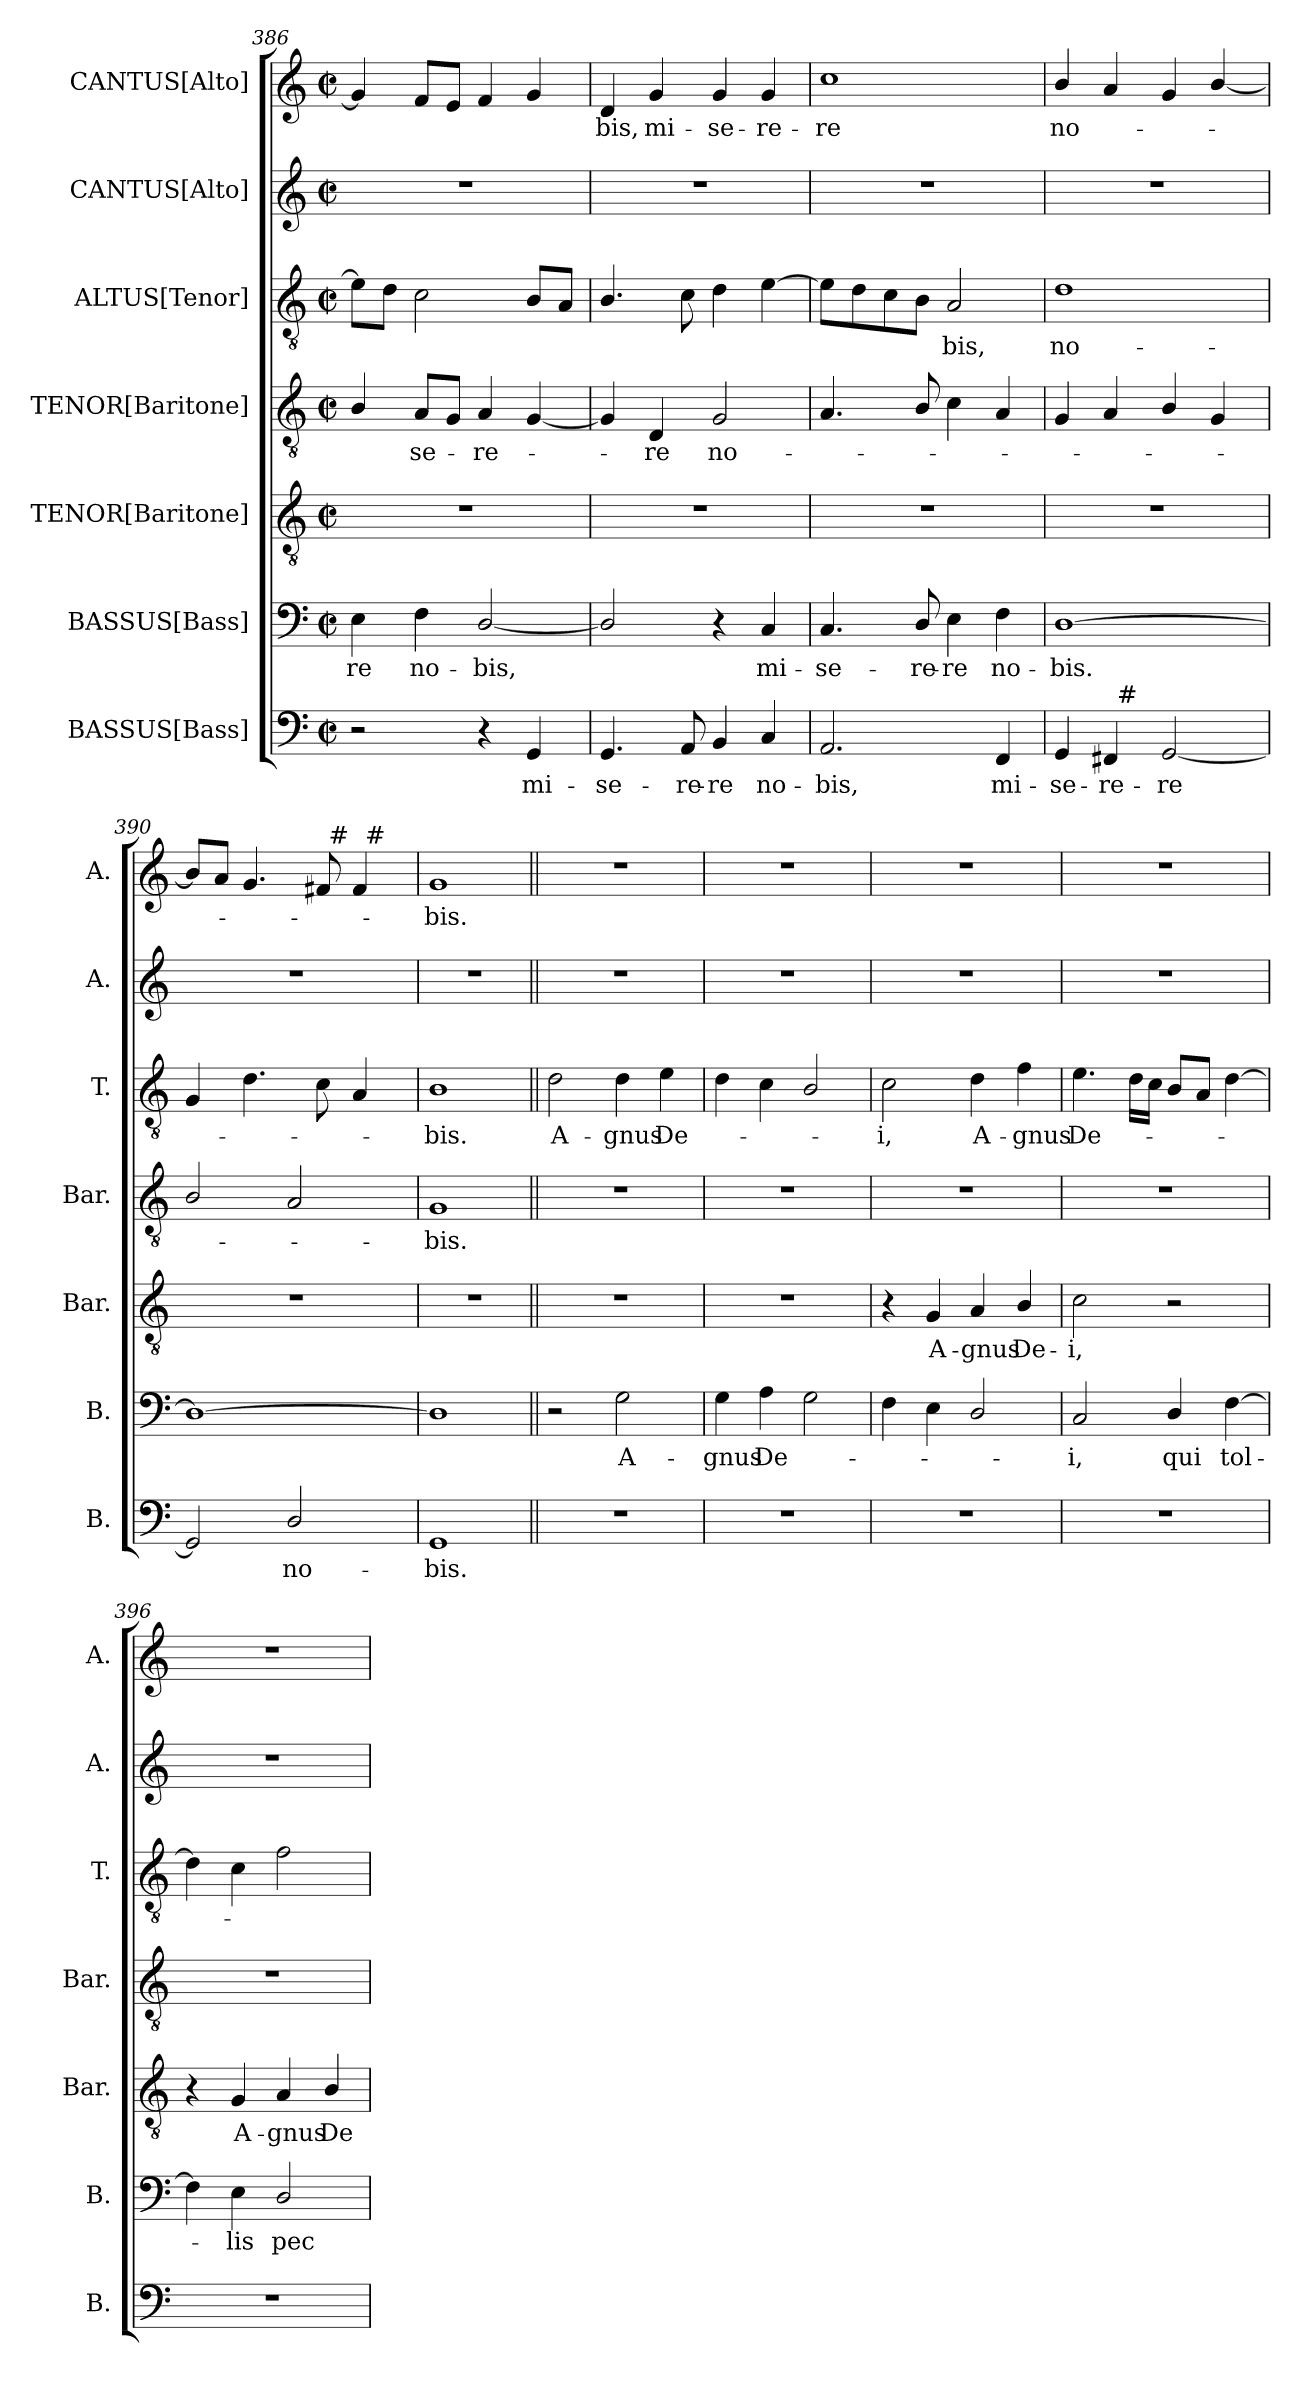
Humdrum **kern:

**kern	**text	**kern	**text	**kern	**text	**kern	**text	**kern	**text	**kern	**kern	**text
*part7	*part7	*part6	*part6	*part5	*part5	*part4	*part4	*part3	*part3	*part2	*part1	*part1
*staff7	*staff7	*staff6	*staff6	*staff5	*staff5	*staff4	*staff4	*staff3	*staff3	*staff2	*staff1	*staff1
*I"BASSUS[Bass]	*	*I"BASSUS[Bass]	*	*I"TENOR[Baritone]	*	*I"TENOR[Baritone]	*	*I"ALTUS[Tenor]	*	*I"CANTUS[Alto]	*I"CANTUS[Alto]	*
*I'B.	*	*I'B.	*	*I'Bar.	*	*I'Bar.	*	*I'T.	*	*I'A.	*I'A.	*
!!LO:LB:g=z
*clefF4	*	*clefF4	*	*clefGv2	*	*clefGv2	*	*clefGv2	*	*clefG2	*clefG2	*
*	*	*	*	*ITrd7c12	*	*ITrd7c12	*	*ITrd7c12	*	*	*	*
*k[]	*	*k[]	*	*k[]	*	*k[]	*	*k[]	*	*k[]	*k[]	*
*C:	*	*C:	*	*C:	*	*C:	*	*C:	*	*C:	*C:	*
*M2/2	*	*M2/2	*	*M2/2	*	*M2/2	*	*M2/2	*	*M2/2	*M2/2	*
*met(c|)	*	*met(c|)	*	*met(c|)	*	*met(c|)	*	*met(c|)	*	*met(c|)	*met(c|)	*
=386	=386	=386	=386	=386	=386	=386	=386	=386	=386	=386	=386	=386
!	!	!	!LO:LY:b	!	!	!	!	!	!	!	!	!
2r	.	4E\	-re	1r	.	4BB/	.	8E\L]	.	1r	4g/]	.
.	.	.	.	.	.	.	.	8D\J	.	.	.	.
!	!	!	!LO:LY:b	!	!	!	!LO:LY:b	!	!	!	!	!
.	.	4F\	no-	.	.	8AA/L	-se-	2C\	.	.	8f/L	.
.	.	.	.	.	.	8GG/J	.	.	.	.	8e/J	.
!	!	!	!LO:LY:b	!	!	!	!LO:LY:b	!	!	!	!	!
4r	.	[<2D/	-bis,	.	.	4AA/	-re-	.	.	.	4f/	.
!	!LO:LY:b	!	!	!	!	!	!	!	!	!	!	!
4GG/	mi-	.	.	.	.	[<4GG/	.	8BB/L	.	.	4g/	.
.	.	.	.	.	.	.	.	8AA/J	.	.	.	.
=387	=387	=387	=387	=387	=387	=387	=387	=387	=387	=387	=387	=387
!	!LO:LY:b	!	!	!	!	!	!	!	!	!	!	!LO:LY:b
4.GG/	-se-	2D/]	.	1r	.	4GG/]	.	4.BB/	.	1r	4d/	-bis,
!	!	!	!	!	!	!	!LO:LY:b	!	!	!	!	!LO:LY:b
.	.	.	.	.	.	4DD/	-re	.	.	.	4g/	mi-
!	!LO:LY:b	!	!	!	!	!	!	!	!	!	!	!
8AA/	-re-	.	.	.	.	.	.	8C\	.	.	.	.
!	!LO:LY:b	!	!	!	!	!	!LO:LY:b	!	!	!	!	!LO:LY:b
4BB/	-re	4r	.	.	.	2GG/	no-	4D\	.	.	4g/	-se-
!	!LO:LY:b	!	!LO:LY:b	!	!	!	!	!	!	!	!	!LO:LY:b
4C/	no-	4C/	mi-	.	.	.	.	[>4E\	.	.	4g/	-re-
=388	=388	=388	=388	=388	=388	=388	=388	=388	=388	=388	=388	=388
!	!LO:LY:b	!	!LO:LY:b	!	!	!	!	!	!	!	!	!LO:LY:b
2.AA/	-bis,	4.C/	-se-	1r	.	4.AA/	.	8E\L]	.	1r	1cc	-re
.	.	.	.	.	.	.	.	8D\	.	.	.	.
.	.	.	.	.	.	.	.	8C\	.	.	.	.
!	!	!	!LO:LY:b	!	!	!	!	!	!	!	!	!
.	.	8D/	-re-	.	.	8BB/	.	8BB\J	.	.	.	.
!	!	!	!LO:LY:b	!	!	!	!	!	!LO:LY:b	!	!	!
.	.	4E\	-re	.	.	4C\	.	2AA/	-bis,	.	.	.
!	!LO:LY:b	!	!LO:LY:b	!	!	!	!	!	!	!	!	!
4FF/	mi-	4F\	no-	.	.	4AA/	.	.	.	.	.	.
=389	=389	=389	=389	=389	=389	=389	=389	=389	=389	=389	=389	=389
!	!LO:LY:b	!	!LO:LY:b	!	!	!	!	!	!LO:LY:b	!	!	!LO:LY:b
*^	*	*	*	*	*	*	*	*	*	*	*	*
4GG/	4ryy	-se-	[<1D	-bis.	1r	.	4GG/	.	1D	no-	1r	4b/	no-
!	!	!LO:LY:b	!	!	!	!	!	!	!	!	!	!	!
4FF#/	32ryy	-re-	.	.	.	.	4AA/	.	.	.	.	4a/	.
!	!LO:TX:a:t=#	!	!	!	!	!	!	!	!	!	!	!	!
.	2ryy	.	.	.	.	.	.	.	.	.	.	.	.
!	!	!LO:LY:b	!	!	!	!	!	!	!	!	!	!	!
[<2GG/	.	-re	.	.	.	.	4BB/	.	.	.	.	4g/	.
.	.	.	.	.	.	.	4GG/	.	.	.	.	[<4b/	.
.	8..ryy	.	.	.	.	.	.	.	.	.	.	.	.
*v	*v	*	*	*	*	*	*	*	*	*	*	*	*
=390	=390	=390	=390	=390	=390	=390	=390	=390	=390	=390	=390	=390
*	*	*	*	*	*	*	*	*	*	*	*^	*
*	*	*	*	*	*	*	*	*	*	*	*	*^	*
2GG/]	.	1D_	.	1r	.	2BB/	.	4GG/	.	1r	8b/L]	2ryy	2ryy	.
.	.	.	.	.	.	.	.	.	.	.	8a/J	.	.	.
.	.	.	.	.	.	.	.	4.D\	.	.	4.g/	.	.	.
!	!LO:LY:b	!	!	!	!	!	!	!	!	!	!	!	!	!
2D/	no-	.	.	.	.	2AA/	.	.	.	.	.	8ryy	4ryy	.
.	.	.	.	.	.	.	.	8C\	.	.	8f#/	32ryy	.	.
!	!	!	!	!	!	!	!	!	!	!	!	!LO:TX:a:t=#	!	!
.	.	.	.	.	.	.	.	.	.	.	.	4ryy	.	.
.	.	.	.	.	.	.	.	4AA/	.	.	4f#/	.	32ryy	.
!	!	!	!	!	!	!	!	!	!	!	!	!	!LO:TX:a:t=#	!
.	.	.	.	.	.	.	.	.	.	.	.	.	8..ryy	.
.	.	.	.	.	.	.	.	.	.	.	.	16.ryy	.	.
=391	=391	=391	=391	=391	=391	=391	=391	=391	=391	=391	=391	=391	=391	=391
!	!LO:LY:b	!	!	!	!	!	!LO:LY:b	!	!LO:LY:b	!	!	!	!	!LO:LY:b
*	*	*	*	*	*	*	*	*	*	*	*v	*v	*v	*
1GG	-bis.	1D]	.	1r	.	1GG	-bis.	1BB	-bis.	1r	1g	-bis.
!!LO:LB:g=z
=392||	=392||	=392||	=392||	=392||	=392||	=392||	=392||	=392||	=392||	=392||	=392||	=392||
!	!	!	!	!	!	!	!	!	!LO:LY:b	!	!	!
1r	.	2r	.	1r	.	1r	.	2D\	A-	1r	1r	.
!	!	!	!LO:LY:b	!	!	!	!	!	!LO:LY:b	!	!	!
.	.	2G\	A-	.	.	.	.	4D\	-gnus	.	.	.
!	!	!	!	!	!	!	!	!	!LO:LY:b	!	!	!
.	.	.	.	.	.	.	.	4E\	De-	.	.	.
=393	=393	=393	=393	=393	=393	=393	=393	=393	=393	=393	=393	=393
!	!	!	!LO:LY:b	!	!	!	!	!	!	!	!	!
1r	.	4G\	-gnus	1r	.	1r	.	4D\	.	1r	1r	.
!	!	!	!LO:LY:b	!	!	!	!	!	!	!	!	!
.	.	4A\	De-	.	.	.	.	4C\	.	.	.	.
.	.	2G\	.	.	.	.	.	2BB/	.	.	.	.
=394	=394	=394	=394	=394	=394	=394	=394	=394	=394	=394	=394	=394
!	!	!	!	!	!	!	!	!	!LO:LY:b	!	!	!
1r	.	4F\	.	4r	.	1r	.	2C\	-i,	1r	1r	.
!	!	!	!	!	!LO:LY:b	!	!	!	!	!	!	!
.	.	4E\	.	4GG/	A-	.	.	.	.	.	.	.
!	!	!	!	!	!LO:LY:b	!	!	!	!LO:LY:b	!	!	!
.	.	2D/	.	4AA/	-gnus	.	.	4D\	A-	.	.	.
!	!	!	!	!	!LO:LY:b	!	!	!	!LO:LY:b	!	!	!
.	.	.	.	4BB/	De-	.	.	4F\	-gnus	.	.	.
=395	=395	=395	=395	=395	=395	=395	=395	=395	=395	=395	=395	=395
!	!	!	!LO:LY:b	!	!LO:LY:b	!	!	!	!LO:LY:b	!	!	!
1r	.	2C/	-i,	2C\	-i,	1r	.	4.E\	De-	1r	1r	.
.	.	.	.	.	.	.	.	16D\LL	.	.	.	.
.	.	.	.	.	.	.	.	16C\JJ	.	.	.	.
!	!	!	!LO:LY:b	!	!	!	!	!	!	!	!	!
.	.	4D/	qui	2r	.	.	.	8BB/L	.	.	.	.
.	.	.	.	.	.	.	.	8AA/J	.	.	.	.
!	!	!	!LO:LY:b	!	!	!	!	!	!	!	!	!
.	.	[>4F\	tol-	.	.	.	.	[>4D\	.	.	.	.
=396	=396	=396	=396	=396	=396	=396	=396	=396	=396	=396	=396	=396
1r	.	4F\]	.	4r	.	1r	.	4D\]	.	1r	1r	.
!	!	!	!LO:LY:b	!	!LO:LY:b	!	!	!	!	!	!	!
.	.	4E\	-lis	4GG/	A-	.	.	4C\	.	.	.	.
!	!	!	!LO:LY:b	!	!LO:LY:b	!	!	!	!	!	!	!
.	.	2D/	pec-	4AA/	-gnus	.	.	2F\	.	.	.	.
!	!	!	!	!	!LO:LY:b	!	!	!	!	!	!	!
.	.	.	.	4BB/	De-	.	.	.	.	.	.	.
=	=	=	=	=	=	=	=	=	=	=	=	=
*-	*-	*-	*-	*-	*-	*-	*-	*-	*-	*-	*-	*-
